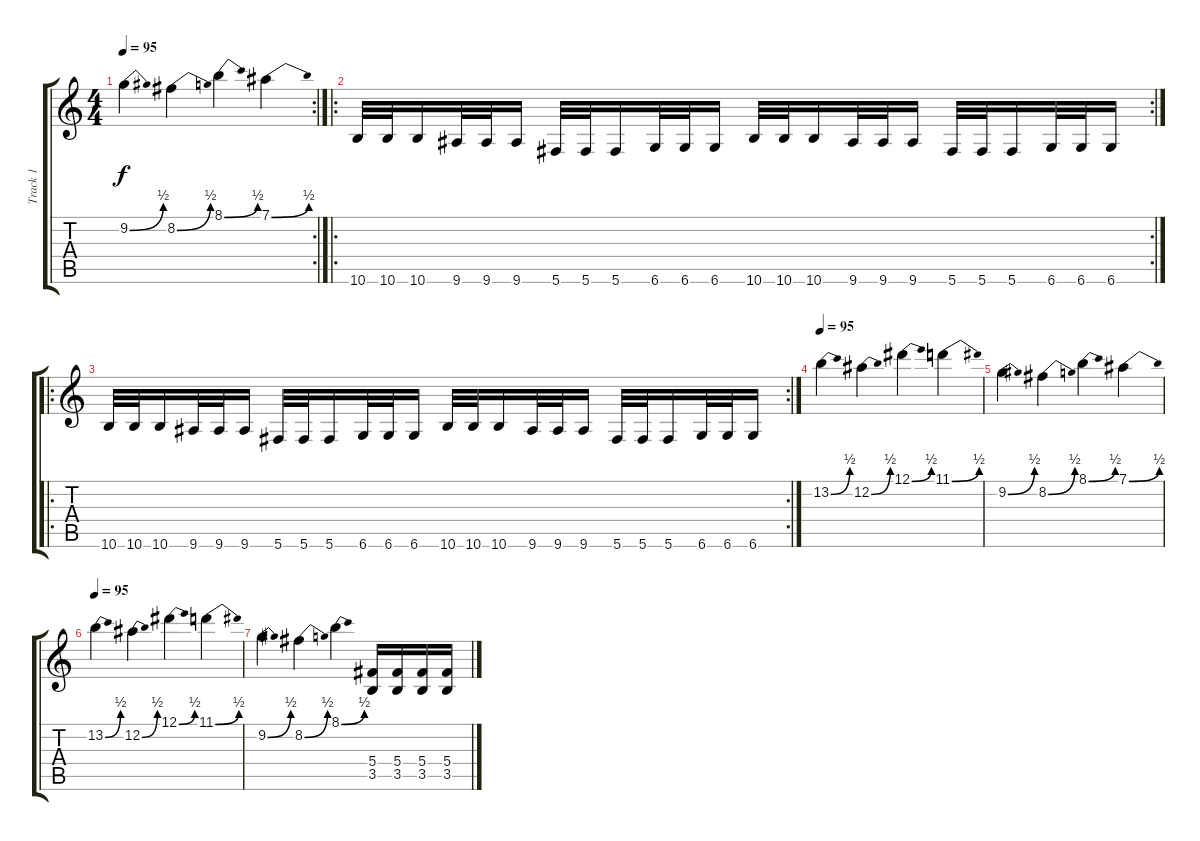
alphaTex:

\track ("Track 1" "Track 1") {instrument distortionguitar}
\staff {score tabs}
\tuning (Eb4 Bb3 Gb3 Db3 Ab2 Db2) {hide}
\rc 2
\ts (4 4)
\tempo 95
\clef g2
\ks c
9.2{be (bend 0 0 60 2)}.4{dy f} 8.2{be (bend 0 0 60 2)}.4 8.1{be (bend 0 0 60 2)}.4 7.1{be (bend 0 0 60 2)}.4 |
\ro
\rc 2
10.6.32 10.6.32 10.6.16 9.6.32 9.6.32 9.6.16 5.6.32 5.6.32 5.6.16 6.6.32 6.6.32 6.6.16 10.6.32 10.6.32 10.6.16 9.6.32 9.6.32 9.6.16 5.6.32 5.6.32 5.6.16 6.6.32 6.6.32 6.6.16 |
\ro
\rc 2
10.6.32 10.6.32 10.6.16 9.6.32 9.6.32 9.6.16 5.6.32 5.6.32 5.6.16 6.6.32 6.6.32 6.6.16 10.6.32 10.6.32 10.6.16 9.6.32 9.6.32 9.6.16 5.6.32 5.6.32 5.6.16 6.6.32 6.6.32 6.6.16 |
\tempo 95
13.2{be (bend 0 0 60 2)}.4 12.2{be (bend 0 0 60 2)}.4 12.1{be (bend 0 0 60 2)}.4 11.1{be (bend 0 0 60 2)}.4 |
9.2{be (bend 0 0 60 2)}.4 8.2{be (bend 0 0 60 2)}.4 8.1{be (bend 0 0 60 2)}.4 7.1{be (bend 0 0 60 2)}.4 |
\tempo 95
13.2{be (bend 0 0 60 2)}.4 12.2{be (bend 0 0 60 2)}.4 12.1{be (bend 0 0 60 2)}.4 11.1{be (bend 0 0 60 2)}.4 |
9.2{be (bend 0 0 60 2)}.4 8.2{be (bend 0 0 60 2)}.4 8.1{be (bend 0 0 60 2)}.4 (5.4 3.5).16 (5.4 3.5).16 (5.4 3.5).16 (5.4 3.5).16
